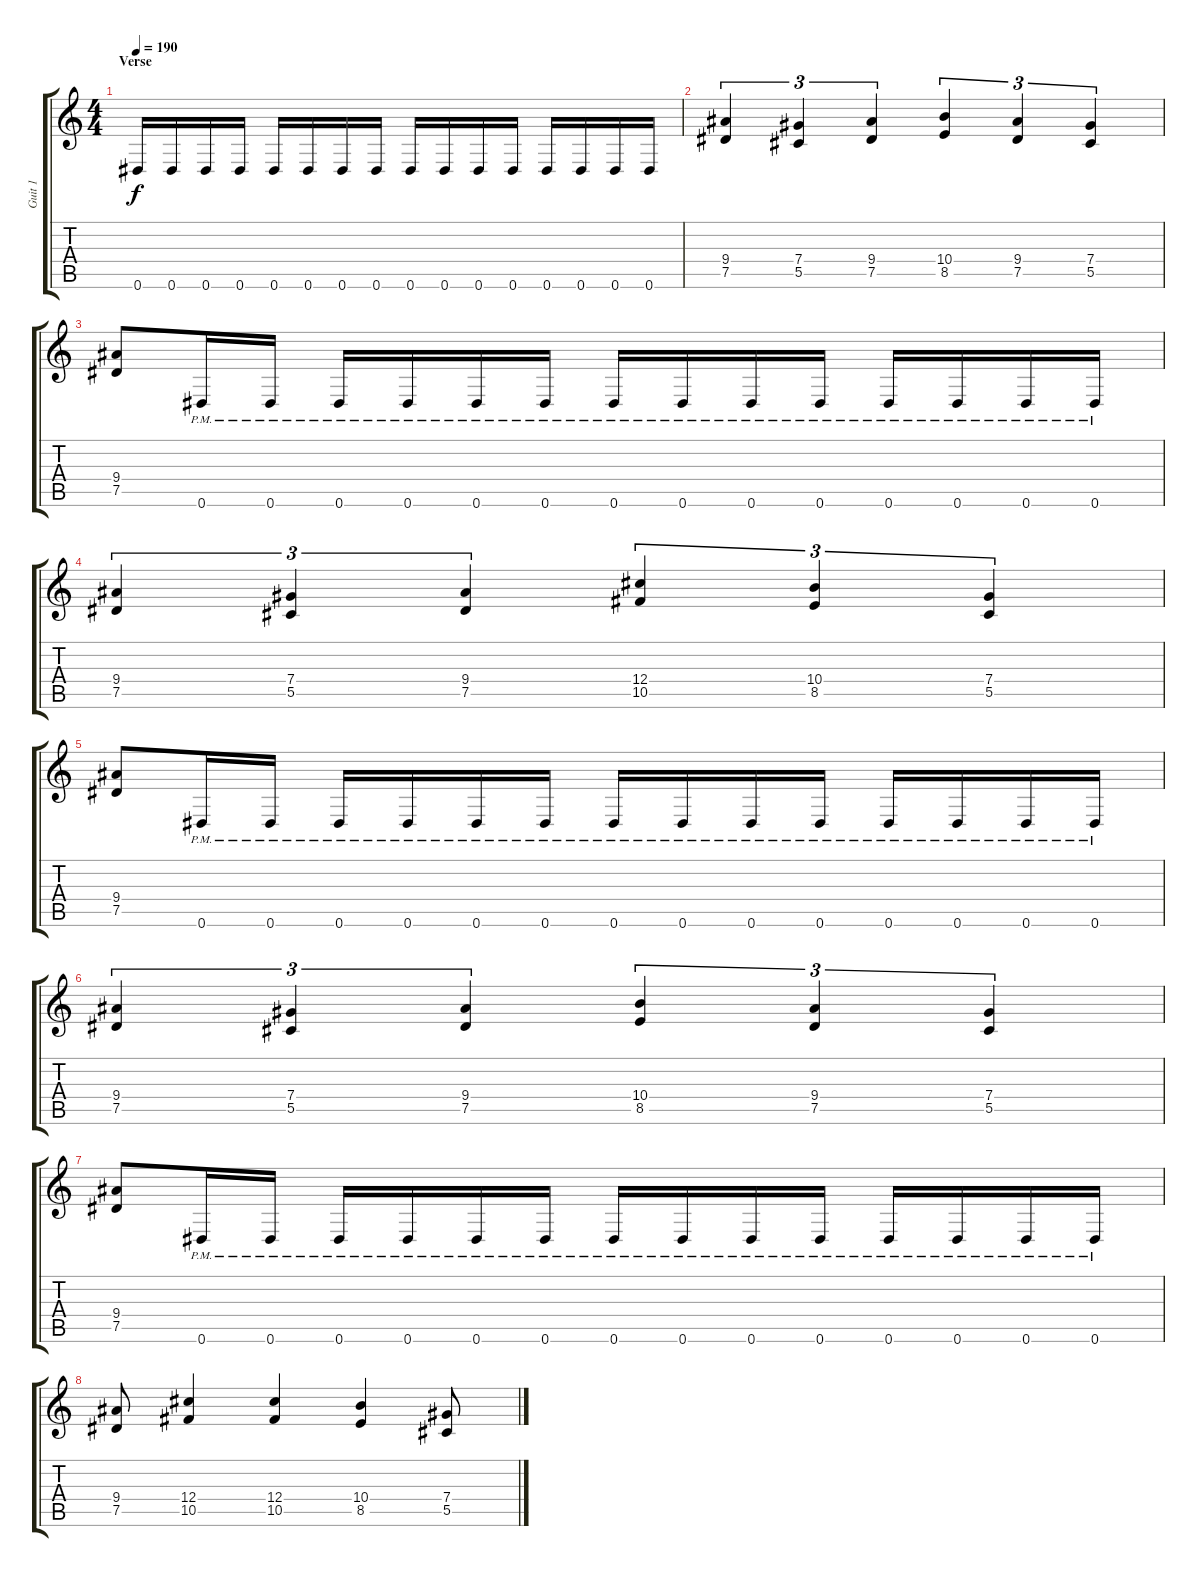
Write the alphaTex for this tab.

\track ("Guit 1" "Guit 1") {instrument distortionguitar}
\staff {score tabs}
\tuning (Eb4 Bb3 Gb3 Db3 Ab2 Eb2) {hide}
\ts (4 4)
\section ("" "Verse")
\tempo 190
\clef g2
\ks c
0.6.16{dy f} 0.6.16 0.6.16 0.6.16 0.6.16 0.6.16 0.6.16 0.6.16 0.6.16 0.6.16 0.6.16 0.6.16 0.6.16 0.6.16 0.6.16 0.6.16 |
(9.4 7.5).4{tu (3 2)} (7.4 5.5).4{tu (3 2)} (9.4 7.5).4{tu (3 2)} (10.4 8.5).4{tu (3 2)} (9.4 7.5).4{tu (3 2)} (7.4 5.5).4{tu (3 2)} |
(9.4 7.5).8 0.6{pm}.16 0.6{pm}.16 0.6{pm}.16 0.6{pm}.16 0.6{pm}.16 0.6{pm}.16 0.6{pm}.16 0.6{pm}.16 0.6{pm}.16 0.6{pm}.16 0.6{pm}.16 0.6{pm}.16 0.6{pm}.16 0.6{pm}.16 |
(9.4 7.5).4{tu (3 2)} (7.4 5.5).4{tu (3 2)} (9.4 7.5).4{tu (3 2)} (12.4 10.5).4{tu (3 2)} (10.4 8.5).4{tu (3 2)} (7.4 5.5).4{tu (3 2)} |
(9.4 7.5).8 0.6{pm}.16 0.6{pm}.16 0.6{pm}.16 0.6{pm}.16 0.6{pm}.16 0.6{pm}.16 0.6{pm}.16 0.6{pm}.16 0.6{pm}.16 0.6{pm}.16 0.6{pm}.16 0.6{pm}.16 0.6{pm}.16 0.6{pm}.16 |
(9.4 7.5).4{tu (3 2)} (7.4 5.5).4{tu (3 2)} (9.4 7.5).4{tu (3 2)} (10.4 8.5).4{tu (3 2)} (9.4 7.5).4{tu (3 2)} (7.4 5.5).4{tu (3 2)} |
(9.4 7.5).8 0.6{pm}.16 0.6{pm}.16 0.6{pm}.16 0.6{pm}.16 0.6{pm}.16 0.6{pm}.16 0.6{pm}.16 0.6{pm}.16 0.6{pm}.16 0.6{pm}.16 0.6{pm}.16 0.6{pm}.16 0.6{pm}.16 0.6{pm}.16 |
(9.4 7.5).8 (12.4 10.5).4 (12.4 10.5).4 (10.4 8.5).4 (7.4 5.5).8
